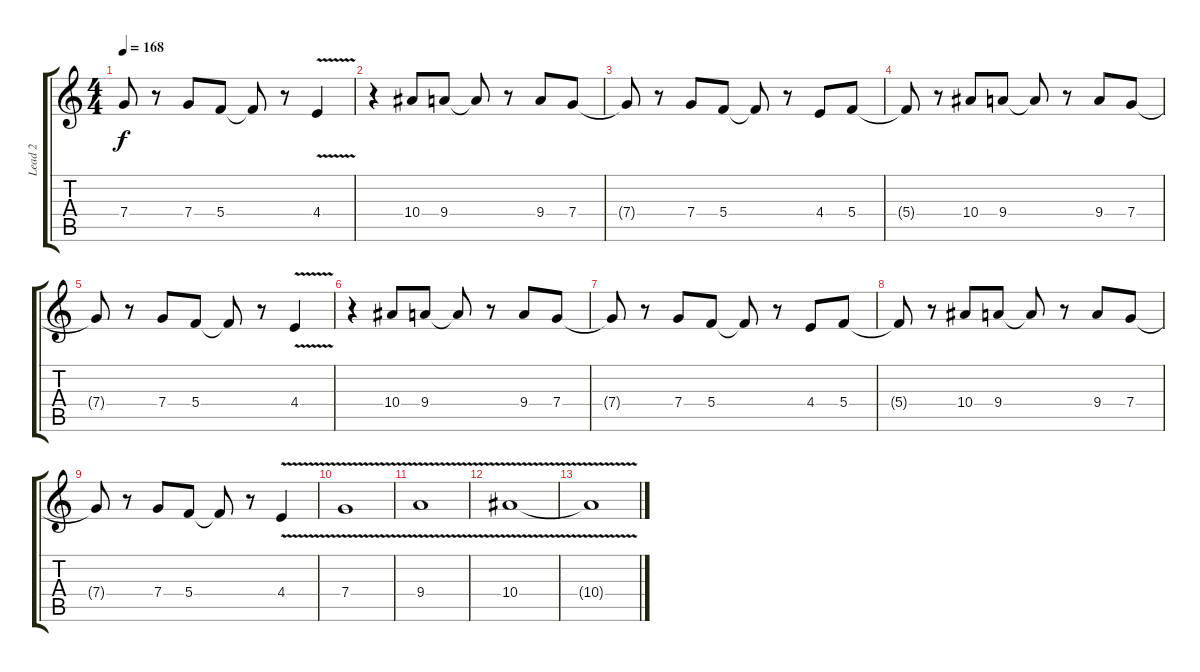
\track ("Lead 2" "Lead 2") {instrument distortionguitar}
\staff {score tabs}
\tuning (D4 A3 F3 C3 G2 D2) {hide}
\ts (4 4)
\tempo 168
\clef g2
\ks c
7.4{t}.8{dy f} r.8 7.4.8 5.4.8 5.4{t}.8 r.8 4.4{v}.4 |
r.4 10.4.8 9.4.8 9.4{t}.8 r.8 9.4.8 7.4.8 |
7.4{t}.8 r.8 7.4.8 5.4.8 5.4{t}.8 r.8 4.4.8 5.4.8 |
5.4{t}.8 r.8 10.4.8 9.4.8 9.4{t}.8 r.8 9.4.8 7.4.8 |
7.4{t}.8 r.8 7.4.8 5.4.8 5.4{t}.8 r.8 4.4{v}.4 |
r.4 10.4.8 9.4.8 9.4{t}.8 r.8 9.4.8 7.4.8 |
7.4{t}.8 r.8 7.4.8 5.4.8 5.4{t}.8 r.8 4.4.8 5.4.8 |
5.4{t}.8 r.8 10.4.8 9.4.8 9.4{t}.8 r.8 9.4.8 7.4.8 |
7.4{t}.8 r.8 7.4.8 5.4.8 5.4{t}.8 r.8 4.4{v}.4 |
7.4{v}.1 |
9.4{v}.1 |
10.4{v}.1 |
10.4{t}.1
